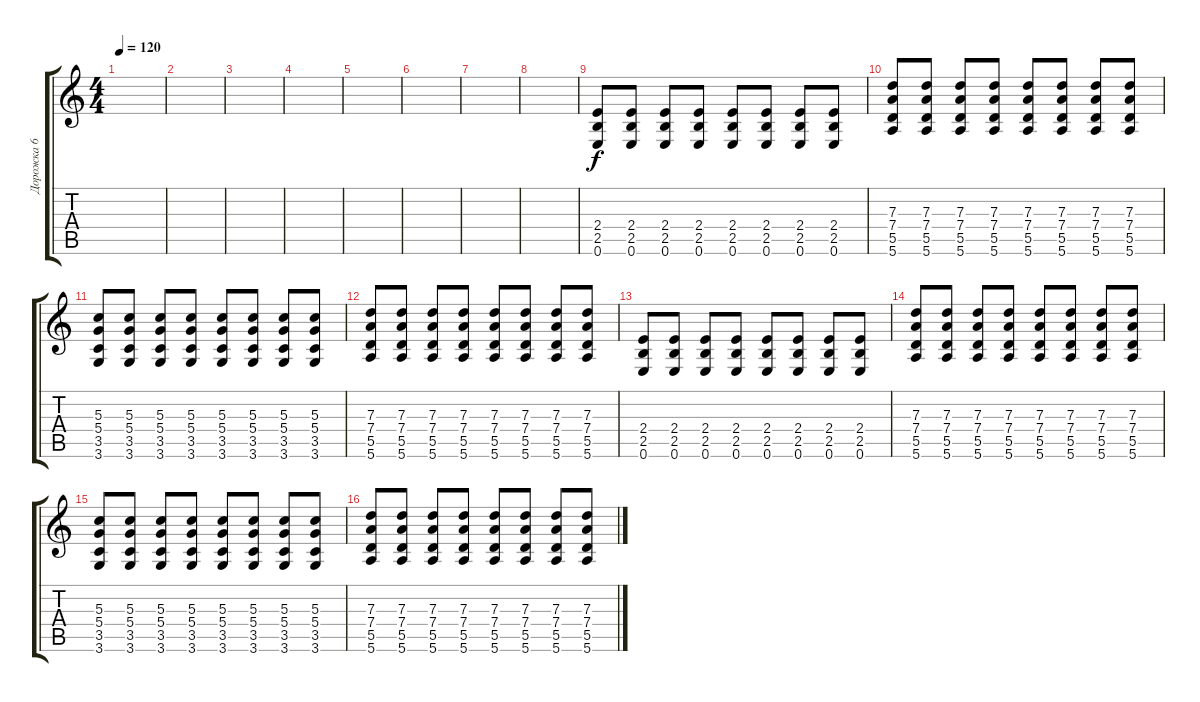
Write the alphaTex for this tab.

\track ("Дорожка 6" "Дорожка 6") {instrument distortionguitar}
\staff {score tabs}
\tuning (E4 B3 G3 D3 A2 E2) {hide}
\ts (4 4)
\tempo 120
\clef g2
\ks c
|
|
|
|
|
|
|
|
(2.4 2.5 0.6).8 (2.4 2.5 0.6).8 (2.4 2.5 0.6).8 (2.4 2.5 0.6).8 (2.4 2.5 0.6).8 (2.4 2.5 0.6).8 (2.4 2.5 0.6).8 (2.4 2.5 0.6).8 |
(7.3 7.4 5.5 5.6).8 (7.3 7.4 5.5 5.6).8 (7.3 7.4 5.5 5.6).8 (7.3 7.4 5.5 5.6).8 (7.3 7.4 5.5 5.6).8 (7.3 7.4 5.5 5.6).8 (7.3 7.4 5.5 5.6).8 (7.3 7.4 5.5 5.6).8 |
(5.3 5.4 3.5 3.6).8 (5.3 5.4 3.5 3.6).8 (5.3 5.4 3.5 3.6).8 (5.3 5.4 3.5 3.6).8 (5.3 5.4 3.5 3.6).8 (5.3 5.4 3.5 3.6).8 (5.3 5.4 3.5 3.6).8 (5.3 5.4 3.5 3.6).8 |
(7.3 7.4 5.5 5.6).8 (7.3 7.4 5.5 5.6).8 (7.3 7.4 5.5 5.6).8 (7.3 7.4 5.5 5.6).8 (7.3 7.4 5.5 5.6).8 (7.3 7.4 5.5 5.6).8 (7.3 7.4 5.5 5.6).8 (7.3 7.4 5.5 5.6).8 |
(2.4 2.5 0.6).8 (2.4 2.5 0.6).8 (2.4 2.5 0.6).8 (2.4 2.5 0.6).8 (2.4 2.5 0.6).8 (2.4 2.5 0.6).8 (2.4 2.5 0.6).8 (2.4 2.5 0.6).8 |
(7.3 7.4 5.5 5.6).8 (7.3 7.4 5.5 5.6).8 (7.3 7.4 5.5 5.6).8 (7.3 7.4 5.5 5.6).8 (7.3 7.4 5.5 5.6).8 (7.3 7.4 5.5 5.6).8 (7.3 7.4 5.5 5.6).8 (7.3 7.4 5.5 5.6).8 |
(5.3 5.4 3.5 3.6).8 (5.3 5.4 3.5 3.6).8 (5.3 5.4 3.5 3.6).8 (5.3 5.4 3.5 3.6).8 (5.3 5.4 3.5 3.6).8 (5.3 5.4 3.5 3.6).8 (5.3 5.4 3.5 3.6).8 (5.3 5.4 3.5 3.6).8 |
(7.3 7.4 5.5 5.6).8 (7.3 7.4 5.5 5.6).8 (7.3 7.4 5.5 5.6).8 (7.3 7.4 5.5 5.6).8 (7.3 7.4 5.5 5.6).8 (7.3 7.4 5.5 5.6).8 (7.3 7.4 5.5 5.6).8 (7.3 7.4 5.5 5.6).8
